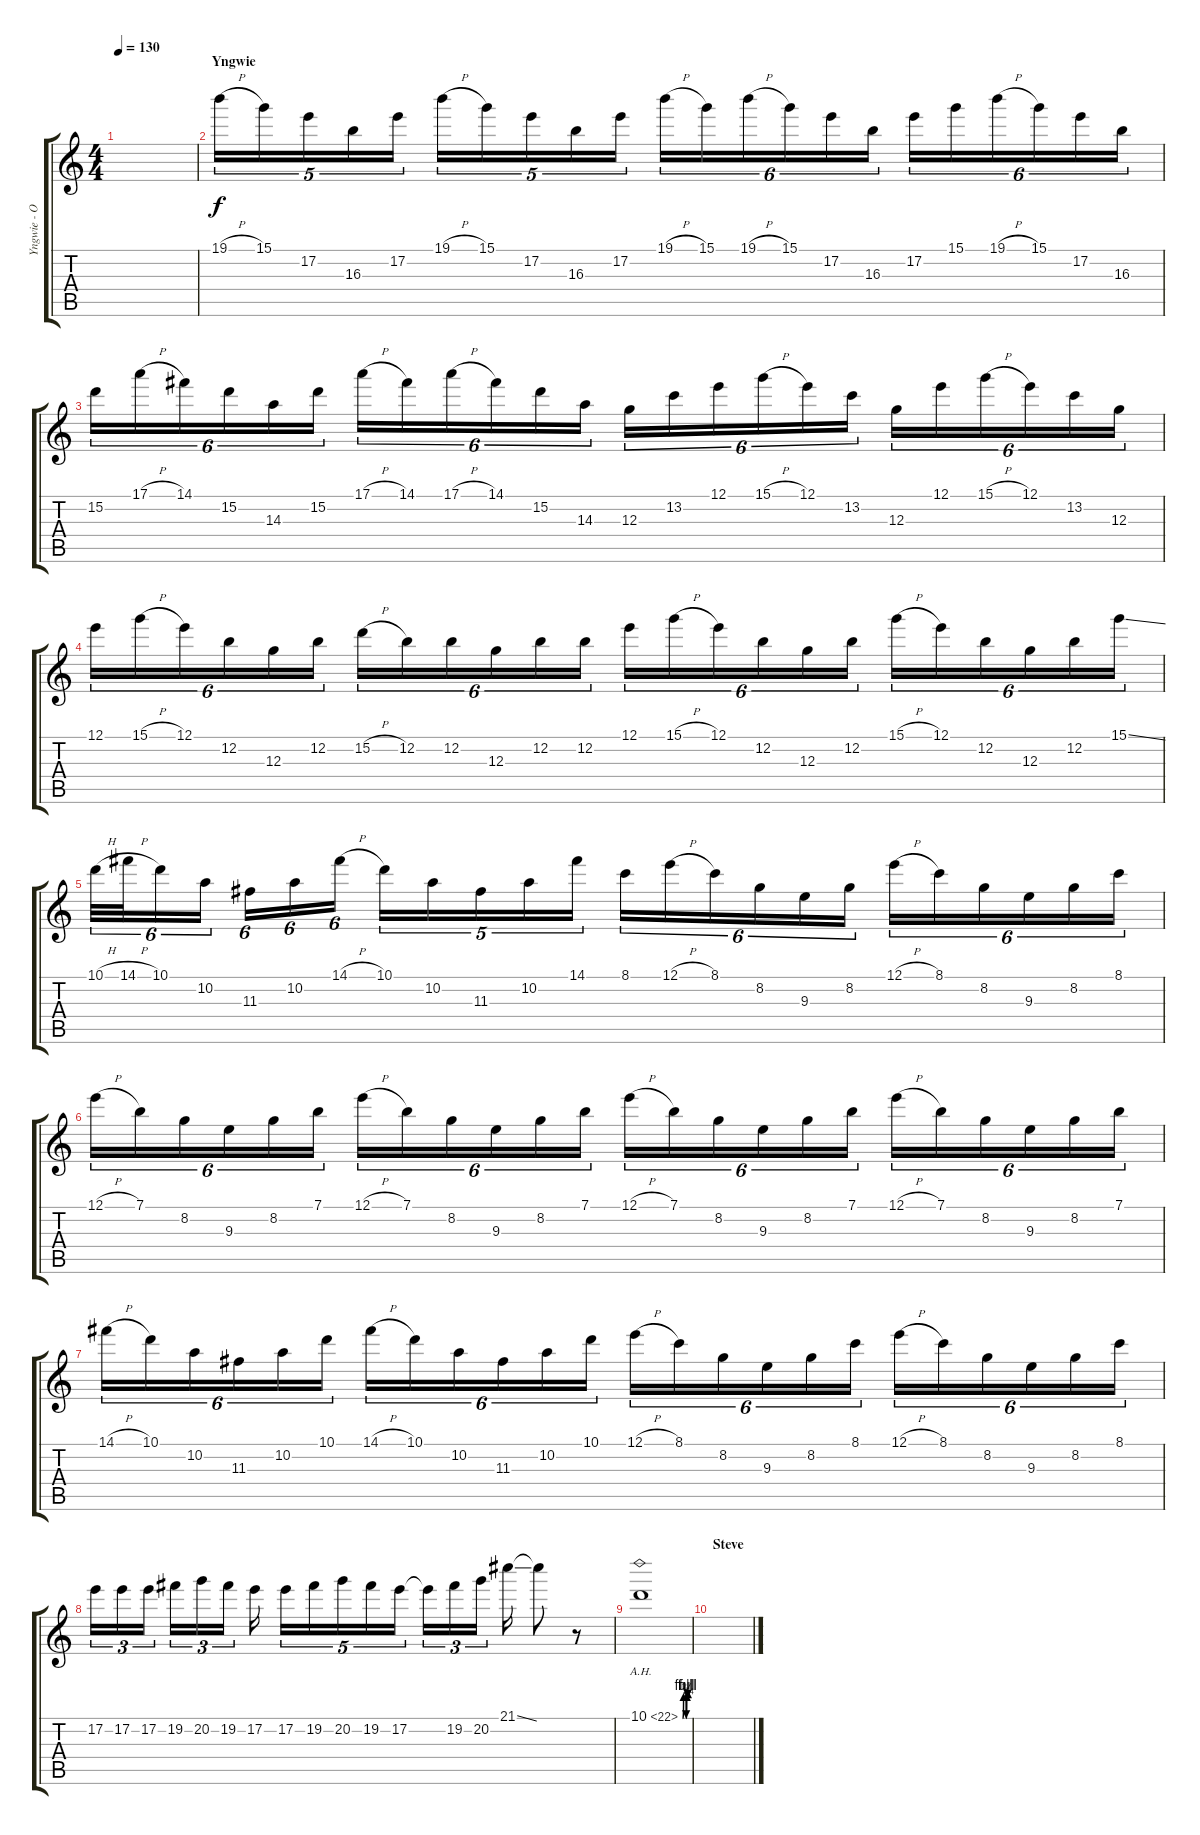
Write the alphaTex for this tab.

\track ("Yngwie - Overdub" "Yngwie - O") {instrument distortionguitar}
\staff {score tabs}
\tuning (E4 B3 G3 D3 A2 E2) {hide}
\ts (4 4)
\tempo 130
\clef g2
\ks c
|
\section ("" "Yngwie")
19.1{h}.16{tu (5 4) volume 9 instrument viola} 15.1.16{tu (5 4)} 17.2.16{tu (5 4)} 16.3.16{tu (5 4)} 17.2.16{tu (5 4)} 19.1{h}.16{tu (5 4)} 15.1.16{tu (5 4)} 17.2.16{tu (5 4)} 16.3.16{tu (5 4)} 17.2.16{tu (5 4)} 19.1{h}.16{tu (6 4)} 15.1.16{tu (6 4)} 19.1{h}.16{tu (6 4)} 15.1.16{tu (6 4)} 17.2.16{tu (6 4)} 16.3.16{tu (6 4)} 17.2.16{tu (6 4)} 15.1.16{tu (6 4)} 19.1{h}.16{tu (6 4)} 15.1.16{tu (6 4)} 17.2.16{tu (6 4)} 16.3.16{tu (6 4)} |
15.2.16{tu (6 4)} 17.1{h}.16{tu (6 4)} 14.1.16{tu (6 4)} 15.2.16{tu (6 4)} 14.3.16{tu (6 4)} 15.2.16{tu (6 4)} 17.1{h}.16{tu (6 4)} 14.1.16{tu (6 4)} 17.1{h}.16{tu (6 4)} 14.1.16{tu (6 4)} 15.2.16{tu (6 4)} 14.3.16{tu (6 4)} 12.3.16{tu (6 4)} 13.2.16{tu (6 4)} 12.1.16{tu (6 4)} 15.1{h}.16{tu (6 4)} 12.1.16{tu (6 4)} 13.2.16{tu (6 4)} 12.3.16{tu (6 4)} 12.1.16{tu (6 4)} 15.1{h}.16{tu (6 4)} 12.1.16{tu (6 4)} 13.2.16{tu (6 4)} 12.3.16{tu (6 4)} |
12.1.16{tu (6 4)} 15.1{h}.16{tu (6 4)} 12.1.16{tu (6 4)} 12.2.16{tu (6 4)} 12.3.16{tu (6 4)} 12.2.16{tu (6 4)} 15.2{h}.16{tu (6 4)} 12.2.16{tu (6 4)} 12.2.16{tu (6 4)} 12.3.16{tu (6 4)} 12.2.16{tu (6 4)} 12.2.16{tu (6 4)} 12.1.16{tu (6 4)} 15.1{h}.16{tu (6 4)} 12.1.16{tu (6 4)} 12.2.16{tu (6 4)} 12.3.16{tu (6 4)} 12.2.16{tu (6 4)} 15.1{h}.16{tu (6 4)} 12.1.16{tu (6 4)} 12.2.16{tu (6 4)} 12.3.16{tu (6 4)} 12.2.16{tu (6 4)} 15.1{ss}.16{tu (6 4)} |
10.1{h}.32{tu (6 4)} 14.1{h}.32{tu (6 4)} 10.1.16{tu (6 4)} 10.2.16{tu (6 4)} 11.3.16{tu (6 4)} 10.2.16{tu (6 4)} 14.1{h}.16{tu (6 4)} 10.1.16{tu (5 4)} 10.2.16{tu (5 4)} 11.3.16{tu (5 4)} 10.2.16{tu (5 4)} 14.1.16{tu (5 4)} 8.1.16{tu (6 4)} 12.1{h}.16{tu (6 4)} 8.1.16{tu (6 4)} 8.2.16{tu (6 4)} 9.3.16{tu (6 4)} 8.2.16{tu (6 4)} 12.1{h}.16{tu (6 4)} 8.1.16{tu (6 4)} 8.2.16{tu (6 4)} 9.3.16{tu (6 4)} 8.2.16{tu (6 4)} 8.1.16{tu (6 4)} |
12.1{h}.16{tu (6 4)} 7.1.16{tu (6 4)} 8.2.16{tu (6 4)} 9.3.16{tu (6 4)} 8.2.16{tu (6 4)} 7.1.16{tu (6 4)} 12.1{h}.16{tu (6 4)} 7.1.16{tu (6 4)} 8.2.16{tu (6 4)} 9.3.16{tu (6 4)} 8.2.16{tu (6 4)} 7.1.16{tu (6 4)} 12.1{h}.16{tu (6 4)} 7.1.16{tu (6 4)} 8.2.16{tu (6 4)} 9.3.16{tu (6 4)} 8.2.16{tu (6 4)} 7.1.16{tu (6 4)} 12.1{h}.16{tu (6 4)} 7.1.16{tu (6 4)} 8.2.16{tu (6 4)} 9.3.16{tu (6 4)} 8.2.16{tu (6 4)} 7.1.16{tu (6 4)} |
14.1{h}.16{tu (6 4)} 10.1.16{tu (6 4)} 10.2.16{tu (6 4)} 11.3.16{tu (6 4)} 10.2.16{tu (6 4)} 10.1.16{tu (6 4)} 14.1{h}.16{tu (6 4)} 10.1.16{tu (6 4)} 10.2.16{tu (6 4)} 11.3.16{tu (6 4)} 10.2.16{tu (6 4)} 10.1.16{tu (6 4)} 12.1{h}.16{tu (6 4)} 8.1.16{tu (6 4)} 8.2.16{tu (6 4)} 9.3.16{tu (6 4)} 8.2.16{tu (6 4)} 8.1.16{tu (6 4)} 12.1{h}.16{tu (6 4)} 8.1.16{tu (6 4)} 8.2.16{tu (6 4)} 9.3.16{tu (6 4)} 8.2.16{tu (6 4)} 8.1.16{tu (6 4)} |
17.2.16{tu (3 2)} 17.2.16{tu (3 2)} 17.2.16{tu (3 2)} 19.2.16{tu (3 2)} 20.2.16{tu (3 2)} 19.2.16{tu (3 2)} 17.2.16 17.2.16{tu (5 4)} 19.2.16{tu (5 4)} 20.2.16{tu (5 4)} 19.2.16{tu (5 4)} 17.2.16{tu (5 4)} 17.2{t}.16{tu (3 2)} 19.2.16{tu (3 2)} 20.2.16{tu (3 2)} 21.1{ss}.16 21.1{t}.8 r.8 |
10.1{be (custom 0 0 9 4 30 4 36 0 43 4 52 3 55 4 60 4) ah 12}.1{volume 11 instrument distortionguitar} |
\section ("" "Steve")
